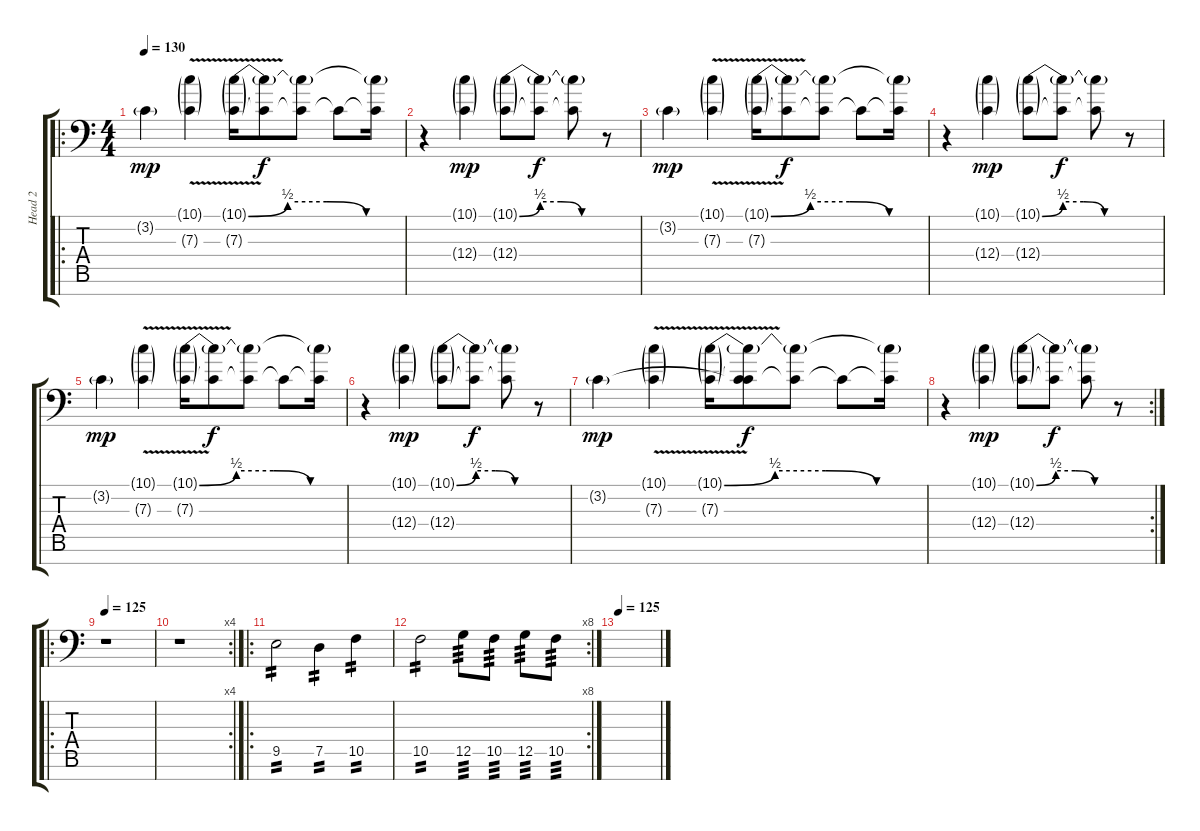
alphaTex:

\track ("Head 2" "Head 2") {instrument fx1rain}
\staff {score tabs}
\tuning (D4 A3 F3 C3 G2 D2 A1) {hide}
\ro
\ts (4 4)
\tempo 130
\clef f4
\ks c
3.2{g}.4{dy mp instrument fx1rain} (10.1{v g} 7.3{g}).4 (10.1{be (custom 0 0 15 2 30 2 45 0 60 0) v g} 7.3{g}).16 (10.1{t} 7.3{t}).8{dy f} (10.1{t} 7.3{t}).8 7.3{t}.8 (10.1{t} 7.3{t}).16 |
r.4 (10.1{g} 12.4{g}).4{dy mp} (10.1{be (custom 0 0 15 2 30 2 45 0 60 0) g} 12.4{g}).8 (10.1{t} 12.4{t}).8{dy f} (10.1{t} 12.4{t}).8 r.8 |
3.2{g}.4{dy mp} (10.1{v g} 7.3{g}).4 (10.1{be (custom 0 0 15 2 30 2 45 0 60 0) v g} 7.3{g}).16 (10.1{t} 7.3{t}).8{dy f} (10.1{t} 7.3{t}).8 7.3{t}.8 (10.1{t} 7.3{t}).16 |
r.4 (10.1{g} 12.4{g}).4{dy mp} (10.1{be (custom 0 0 15 2 30 2 45 0 60 0) g} 12.4{g}).8 (10.1{t} 12.4{t}).8{dy f} (10.1{t} 12.4{t}).8 r.8 |
3.2{g}.4{dy mp} (10.1{v g} 7.3{g}).4 (10.1{be (custom 0 0 15 2 30 2 45 0 60 0) v g} 7.3{g}).16 (10.1{t} 7.3{t}).8{dy f} (10.1{t} 7.3{t}).8 7.3{t}.8 (10.1{t} 7.3{t}).16 |
r.4 (10.1{g} 12.4{g}).4{dy mp} (10.1{be (custom 0 0 15 2 30 2 45 0 60 0) g} 12.4{g}).8 (10.1{t} 12.4{t}).8{dy f} (10.1{t} 12.4{t}).8 r.8 |
3.2{g}.4{dy mp} (10.1{v g} 7.3{g}).4 (10.1{be (custom 0 0 15 2 30 2 45 0 60 0) v g} 7.3{g}).16 (10.1{t} 3.2{t} 7.3{t}).8{dy f} (10.1{t} 7.3{t}).8 7.3{t}.8 (10.1{t} 7.3{t}).16 |
\rc 2
r.4 (10.1{g} 12.4{g}).4{dy mp} (10.1{be (custom 0 0 15 2 30 2 45 0 60 0) g} 12.4{g}).8 (10.1{t} 12.4{t}).8{dy f} (10.1{t} 12.4{t}).8 r.8 |
\ro
\tempo 125
r.1 |
\rc 4
r.1 |
\ro
9.5.2{tp 2 instrument distortionguitar} 7.5.4{tp 2} 10.5.4{tp 2} |
\rc 8
10.5.2{tp 2} 12.5.8{tp 3} 10.5.8{tp 3} 12.5.8{tp 3} 10.5.8{tp 3} |
\tempo 125
